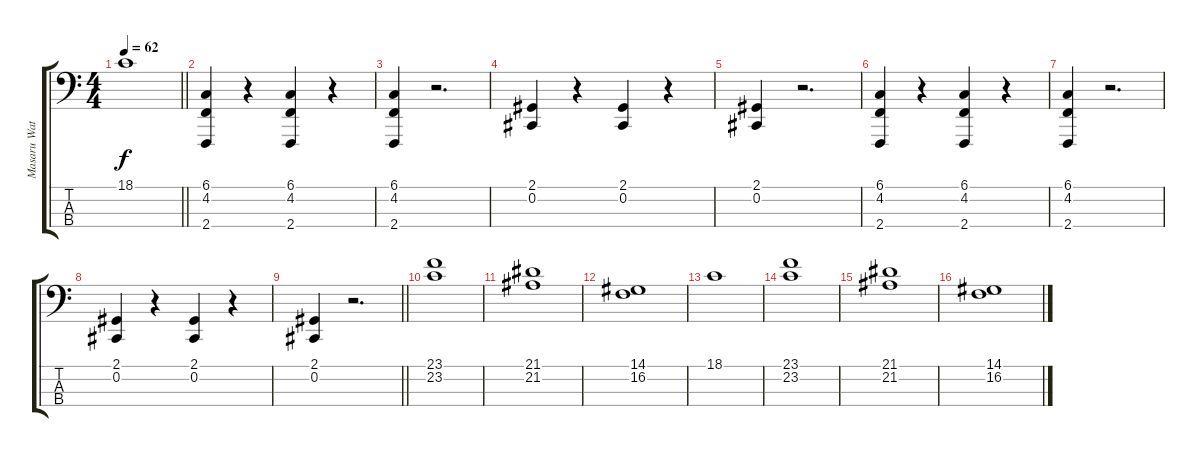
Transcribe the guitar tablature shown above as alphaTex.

\track ("Masaru Watanabe" "Masaru Wat") {instrument pad4choir}
\staff {score tabs}
\tuning (Gb2 Db2 Ab1 Eb1) {hide}
\ts (4 4)
\tempo 62
\clef f4
\barLineRight lightlight
\ks c
18.1.1{dy f} |
(6.1 4.2 2.4).4{volume 16} r.4 (6.1 4.2 2.4).4 r.4 |
(6.1 4.2 2.4).4 r.2{d} |
(2.1 0.2).4 r.4 (2.1 0.2).4 r.4 |
(2.1 0.2).4 r.2{d} |
(6.1 4.2 2.4).4 r.4 (6.1 4.2 2.4).4 r.4 |
(6.1 4.2 2.4).4 r.2{d} |
(2.1 0.2).4 r.4 (2.1 0.2).4 r.4 |
\barLineRight lightlight
(2.1 0.2).4 r.2{d} |
(23.1 23.2).1{volume 7} |
(21.1 21.2).1 |
(14.1 16.2).1 |
18.1.1 |
(23.1 23.2).1 |
(21.1 21.2).1 |
(14.1 16.2).1
